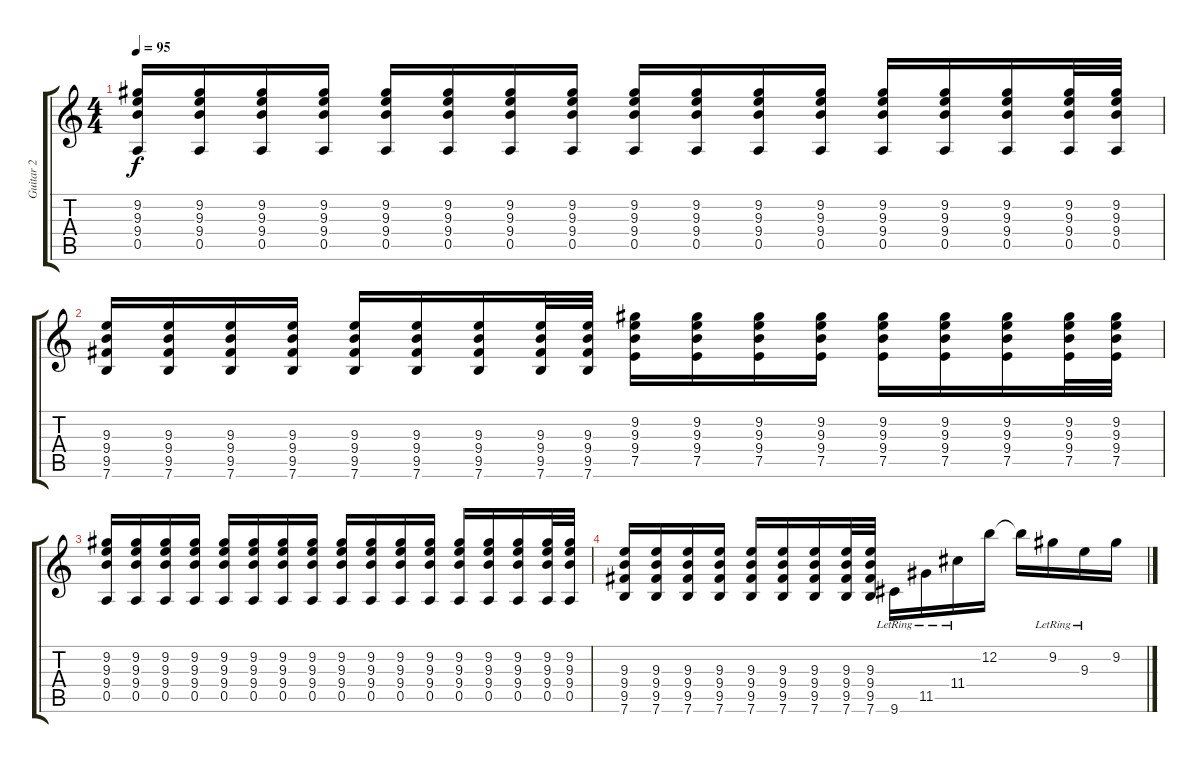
\track ("Guitar 2" "Guitar 2") {instrument electricguitarjazz}
\staff {score tabs}
\tuning (E4 B3 G3 D3 A2 E2) {hide}
\ts (4 4)
\tempo 95
\clef g2
\ks c
(9.2 9.3 9.4 0.5).16{dy f} (9.2 9.3 9.4 0.5).16 (9.2 9.3 9.4 0.5).16 (9.2 9.3 9.4 0.5).16 (9.2 9.3 9.4 0.5).16 (9.2 9.3 9.4 0.5).16 (9.2 9.3 9.4 0.5).16 (9.2 9.3 9.4 0.5).16 (9.2 9.3 9.4 0.5).16 (9.2 9.3 9.4 0.5).16 (9.2 9.3 9.4 0.5).16 (9.2 9.3 9.4 0.5).16 (9.2 9.3 9.4 0.5).16 (9.2 9.3 9.4 0.5).16 (9.2 9.3 9.4 0.5).16 (9.2 9.3 9.4 0.5).32 (9.2 9.3 9.4 0.5).32 |
(9.3 9.4 9.5 7.6).16 (9.3 9.4 9.5 7.6).16 (9.3 9.4 9.5 7.6).16 (9.3 9.4 9.5 7.6).16 (9.3 9.4 9.5 7.6).16 (9.3 9.4 9.5 7.6).16 (9.3 9.4 9.5 7.6).16 (9.3 9.4 9.5 7.6).32 (9.3 9.4 9.5 7.6).32 (9.2 9.3 9.4 7.5).16 (9.2 9.3 9.4 7.5).16 (9.2 9.3 9.4 7.5).16 (9.2 9.3 9.4 7.5).16 (9.2 9.3 9.4 7.5).16 (9.2 9.3 9.4 7.5).16 (9.2 9.3 9.4 7.5).16 (9.2 9.3 9.4 7.5).32 (9.2 9.3 9.4 7.5).32 |
(9.2 9.3 9.4 0.5).16 (9.2 9.3 9.4 0.5).16 (9.2 9.3 9.4 0.5).16 (9.2 9.3 9.4 0.5).16 (9.2 9.3 9.4 0.5).16 (9.2 9.3 9.4 0.5).16 (9.2 9.3 9.4 0.5).16 (9.2 9.3 9.4 0.5).16 (9.2 9.3 9.4 0.5).16 (9.2 9.3 9.4 0.5).16 (9.2 9.3 9.4 0.5).16 (9.2 9.3 9.4 0.5).16 (9.2 9.3 9.4 0.5).16 (9.2 9.3 9.4 0.5).16 (9.2 9.3 9.4 0.5).16 (9.2 9.3 9.4 0.5).32 (9.2 9.3 9.4 0.5).32 |
(9.3 9.4 9.5 7.6).16 (9.3 9.4 9.5 7.6).16 (9.3 9.4 9.5 7.6).16 (9.3 9.4 9.5 7.6).16 (9.3 9.4 9.5 7.6).16 (9.3 9.4 9.5 7.6).16 (9.3 9.4 9.5 7.6).16 (9.3 9.4 9.5 7.6).32 (9.3 9.4 9.5 7.6).32 9.6{lr}.16 11.5{lr}.16 11.4{lr}.16 12.2.16 12.2{t}.16 9.2{lr}.16 9.3{lr}.16 9.2.16
